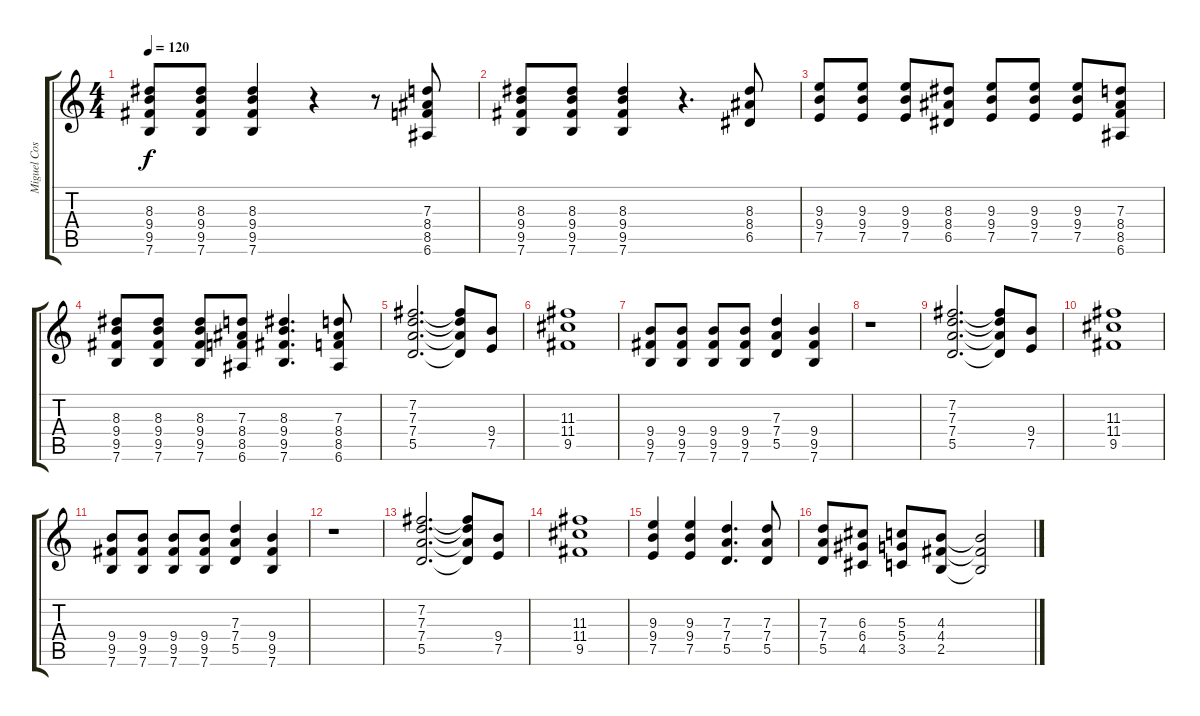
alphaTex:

\track ("Miguel Costas - Guitarra" "Miguel Cos") {instrument distortionguitar}
\staff {score tabs}
\tuning (E4 B3 G3 D3 A2 E2) {hide}
\ts (4 4)
\tempo 120
\clef g2
\ks c
(8.3 9.4 9.5 7.6).8{dy f} (8.3 9.4 9.5 7.6).8 (8.3 9.4 9.5 7.6).4 r.4 r.8 (7.3 8.4 8.5 6.6).8 |
(8.3 9.4 9.5 7.6).8 (8.3 9.4 9.5 7.6).8 (8.3 9.4 9.5 7.6).4 r.4{d} (8.3 8.4 6.5).8 |
(9.3 9.4 7.5).8 (9.3 9.4 7.5).8 (9.3 9.4 7.5).8 (8.3 8.4 6.5).8 (9.3 9.4 7.5).8 (9.3 9.4 7.5).8 (9.3 9.4 7.5).8 (7.3 8.4 8.5 6.6).8 |
(8.3 9.4 9.5 7.6).8 (8.3 9.4 9.5 7.6).8 (8.3 9.4 9.5 7.6).8 (7.3 8.4 8.5 6.6).8 (8.3 9.4 9.5 7.6).4{d} (7.3 8.4 8.5 6.6).8 |
(7.2 7.3 7.4 5.5).2{d} (7.2{t} 7.3{t} 7.4{t} 5.5{t}).8 (9.4 7.5).8 |
(11.3 11.4 9.5).1 |
(9.4 9.5 7.6).8 (9.4 9.5 7.6).8 (9.4 9.5 7.6).8 (9.4 9.5 7.6).8 (7.3 7.4 5.5).4 (9.4 9.5 7.6).4 |
r.1 |
(7.2 7.3 7.4 5.5).2{d} (7.2{t} 7.3{t} 7.4{t} 5.5{t}).8 (9.4 7.5).8 |
(11.3 11.4 9.5).1 |
(9.4 9.5 7.6).8 (9.4 9.5 7.6).8 (9.4 9.5 7.6).8 (9.4 9.5 7.6).8 (7.3 7.4 5.5).4 (9.4 9.5 7.6).4 |
r.1 |
(7.2 7.3 7.4 5.5).2{d} (7.2{t} 7.3{t} 7.4{t} 5.5{t}).8 (9.4 7.5).8 |
(11.3 11.4 9.5).1 |
(9.3 9.4 7.5).4 (9.3 9.4 7.5).4 (7.3 7.4 5.5).4{d} (7.3 7.4 5.5).8 |
(7.3 7.4 5.5).8 (6.3 6.4 4.5).8 (5.3 5.4 3.5).8 (4.3 4.4 2.5).8 (4.3{t} 4.4{t} 2.5{t}).2
